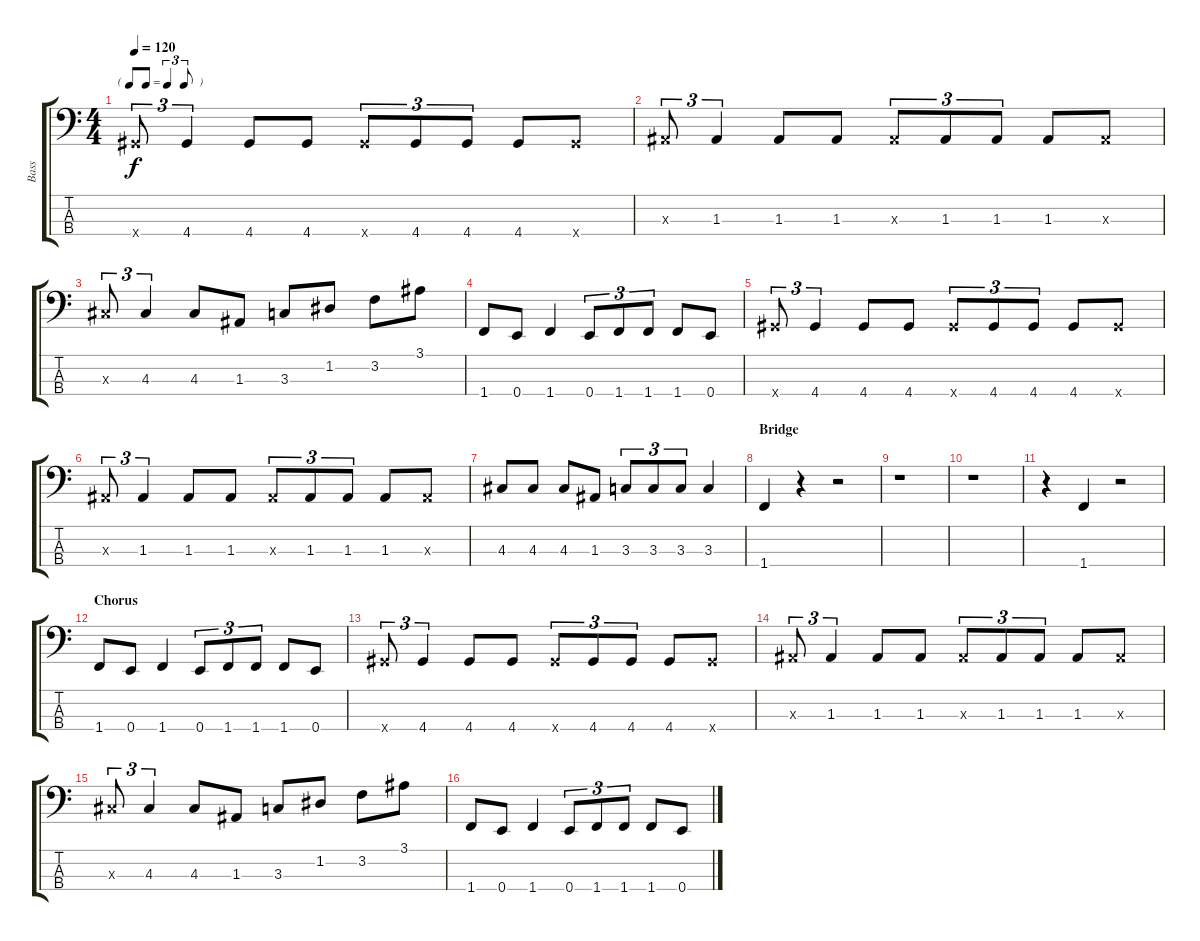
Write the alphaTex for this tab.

\track ("Bass" "Bass") {instrument electricbassfinger}
\staff {score tabs}
\tuning (G2 D2 A1 E1) {hide}
\ts (4 4)
\tf triplet8th
\tempo 120
\clef f4
\ks c
4.4{x}.8{tu (3 2) dy f} 4.4.4{tu (3 2)} 4.4.8 4.4.8 4.4{x}.8{tu (3 2)} 4.4.8{tu (3 2)} 4.4.8{tu (3 2)} 4.4.8 4.4{x}.8 |
1.3{x}.8{tu (3 2)} 1.3.4{tu (3 2)} 1.3.8 1.3.8 1.3{x}.8{tu (3 2)} 1.3.8{tu (3 2)} 1.3.8{tu (3 2)} 1.3.8 1.3{x}.8 |
4.3{x}.8{tu (3 2)} 4.3.4{tu (3 2)} 4.3.8 1.3.8 3.3.8 1.2.8 3.2.8 3.1.8 |
1.4.8 0.4.8 1.4.4 0.4.8{tu (3 2)} 1.4.8{tu (3 2)} 1.4.8{tu (3 2)} 1.4.8 0.4.8 |
4.4{x}.8{tu (3 2)} 4.4.4{tu (3 2)} 4.4.8 4.4.8 4.4{x}.8{tu (3 2)} 4.4.8{tu (3 2)} 4.4.8{tu (3 2)} 4.4.8 4.4{x}.8 |
1.3{x}.8{tu (3 2)} 1.3.4{tu (3 2)} 1.3.8 1.3.8 1.3{x}.8{tu (3 2)} 1.3.8{tu (3 2)} 1.3.8{tu (3 2)} 1.3.8 1.3{x}.8 |
4.3.8 4.3.8 4.3.8 1.3.8 3.3.8{tu (3 2)} 3.3.8{tu (3 2)} 3.3.8{tu (3 2)} 3.3.4 |
\section ("" "Bridge")
1.4.4 r.4 r.2 |
r.1 |
r.1 |
r.4 1.4.4 r.2 |
\section ("" "Chorus")
1.4.8 0.4.8 1.4.4 0.4.8{tu (3 2)} 1.4.8{tu (3 2)} 1.4.8{tu (3 2)} 1.4.8 0.4.8 |
4.4{x}.8{tu (3 2)} 4.4.4{tu (3 2)} 4.4.8 4.4.8 4.4{x}.8{tu (3 2)} 4.4.8{tu (3 2)} 4.4.8{tu (3 2)} 4.4.8 4.4{x}.8 |
1.3{x}.8{tu (3 2)} 1.3.4{tu (3 2)} 1.3.8 1.3.8 1.3{x}.8{tu (3 2)} 1.3.8{tu (3 2)} 1.3.8{tu (3 2)} 1.3.8 1.3{x}.8 |
4.3{x}.8{tu (3 2)} 4.3.4{tu (3 2)} 4.3.8 1.3.8 3.3.8 1.2.8 3.2.8 3.1.8 |
1.4.8 0.4.8 1.4.4 0.4.8{tu (3 2)} 1.4.8{tu (3 2)} 1.4.8{tu (3 2)} 1.4.8 0.4.8
